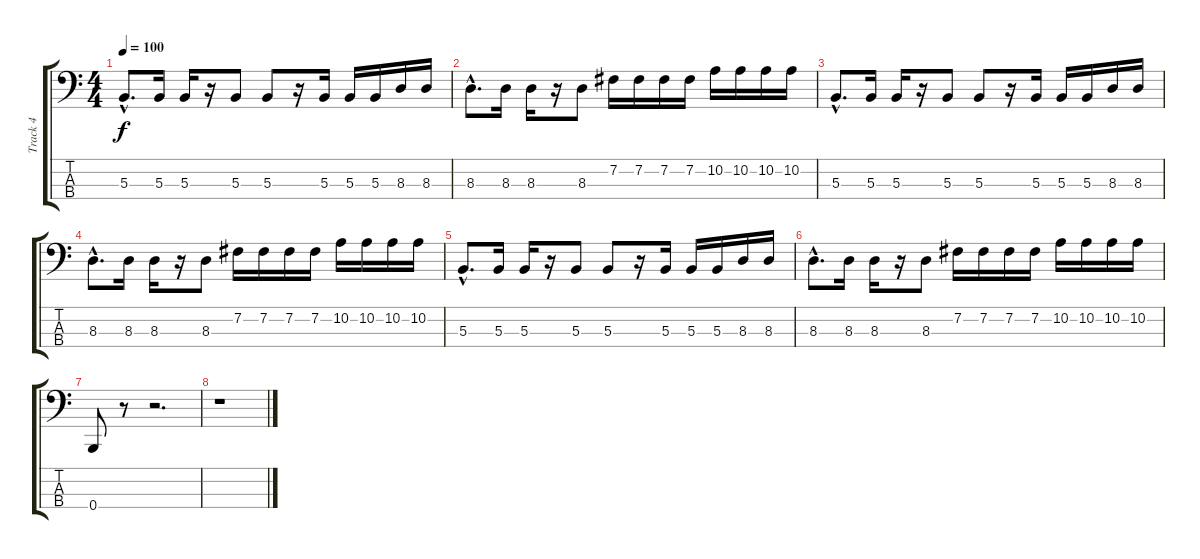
\track ("Track 4" "Track 4") {instrument electricbasspick}
\staff {score tabs}
\tuning (E2 B1 Gb1 B0) {hide}
\ts (4 4)
\tempo 100
\clef f4
\ks c
5.3{hac}.8{d dy f} 5.3.16 5.3.16 r.16 5.3.8 5.3.8 r.16 5.3.16 5.3.16 5.3.16 8.3.16 8.3.16 |
8.3{hac}.8{d} 8.3.16 8.3.16 r.16 8.3.8 7.2.16 7.2.16 7.2.16 7.2.16 10.2.16 10.2.16 10.2.16 10.2.16 |
5.3{hac}.8{d} 5.3.16 5.3.16 r.16 5.3.8 5.3.8 r.16 5.3.16 5.3.16 5.3.16 8.3.16 8.3.16 |
8.3{hac}.8{d} 8.3.16 8.3.16 r.16 8.3.8 7.2.16 7.2.16 7.2.16 7.2.16 10.2.16 10.2.16 10.2.16 10.2.16 |
5.3{hac}.8{d} 5.3.16 5.3.16 r.16 5.3.8 5.3.8 r.16 5.3.16 5.3.16 5.3.16 8.3.16 8.3.16 |
8.3{hac}.8{d} 8.3.16 8.3.16 r.16 8.3.8 7.2.16 7.2.16 7.2.16 7.2.16 10.2.16 10.2.16 10.2.16 10.2.16 |
0.4.8 r.8 r.2{d} |
r.1
